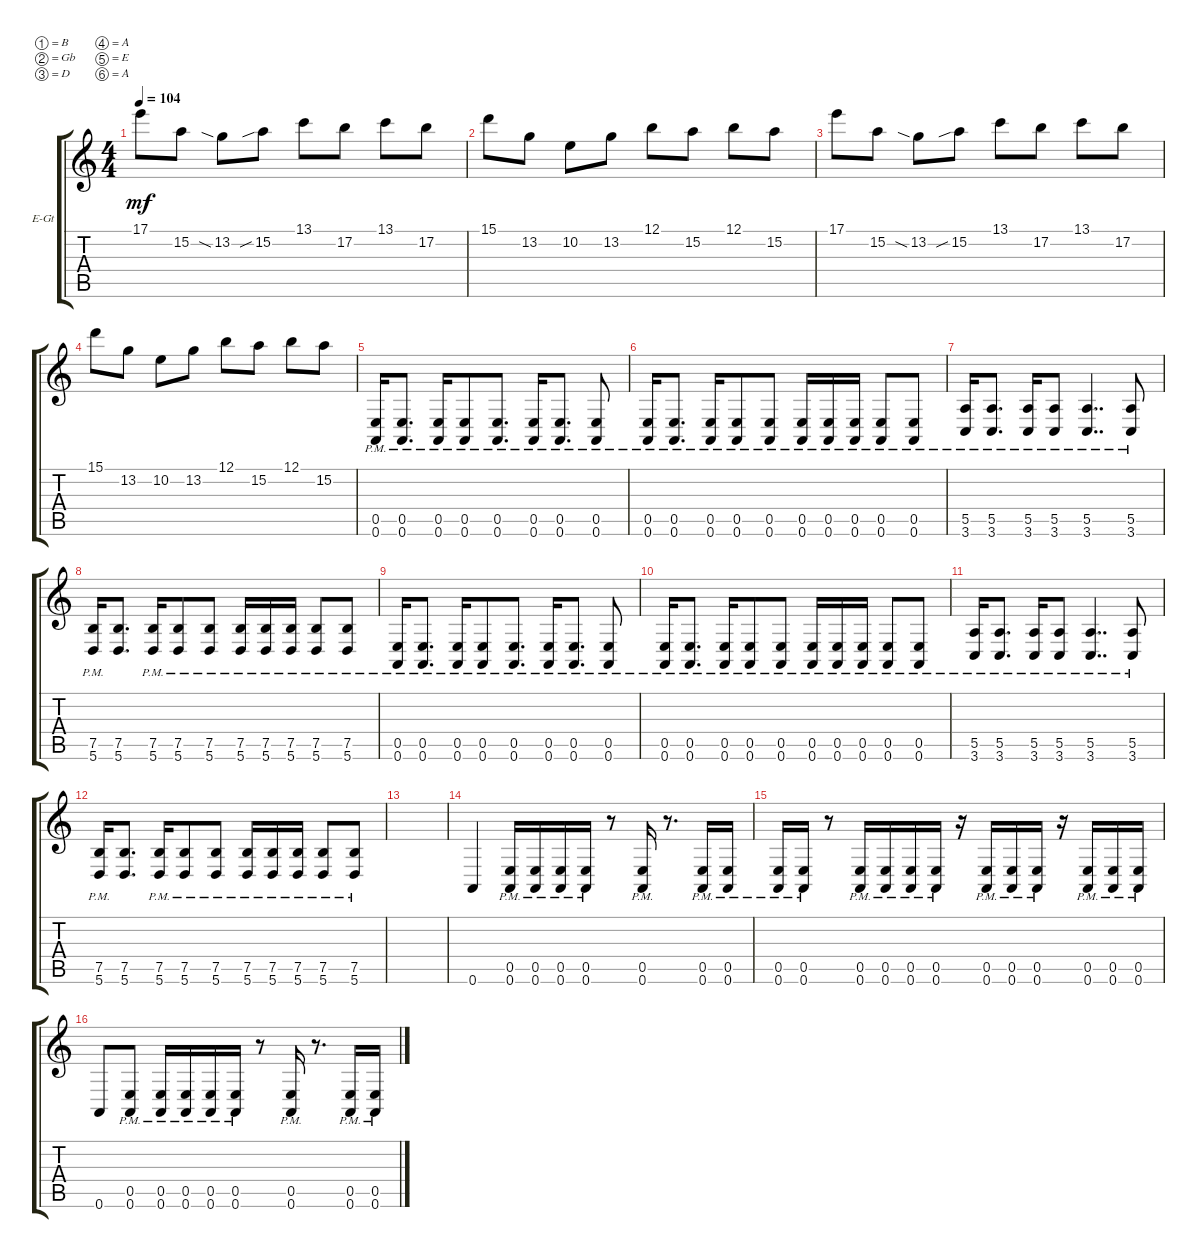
\defaultSystemsLayout 4
\bracketExtendMode groupsimilarinstruments
\firstSystemTrackNameOrientation horizontal
\otherSystemsTrackNameOrientation horizontal
\track ("Eaven Dall - Right" "E-Gt") {instrument distortionguitar}
\staff {score tabs}
\tuning (B3 Gb3 D3 A2 E2 A1)
\ts (4 4)
\tempo 104
\clef g2
\ks c
17.1.8{dy mf} 15.2.8 13.2{sia}.8 15.2{sib}.8 13.1.8 17.2.8 13.1.8 17.2.8 |
15.1.8 13.2.8 10.2.8 13.2.8 12.1.8 15.2.8 12.1.8 15.2.8 |
17.1.8 15.2.8 13.2{sia}.8 15.2{sib}.8 13.1.8 17.2.8 13.1.8 17.2.8 |
15.1.8 13.2.8 10.2.8 13.2.8 12.1.8 15.2.8 12.1.8 15.2.8 |
(0.6{pm} 0.5{pm}).16 (0.6{pm} 0.5{pm}).8{d} (0.6{pm} 0.5{pm}).16 (0.6{pm} 0.5{pm}).8 (0.6{pm} 0.5{pm}).8{d} (0.6{pm} 0.5{pm}).16 (0.6{pm} 0.5{pm}).8{d} (0.6{pm} 0.5{pm}).8 |
(0.6{pm} 0.5{pm}).16 (0.6{pm} 0.5{pm}).8{d} (0.6{pm} 0.5{pm}).16 (0.6{pm} 0.5{pm}).8 (0.6{pm} 0.5{pm}).8 (0.6{pm} 0.5{pm}).16 (0.6{pm} 0.5{pm}).16 (0.6{pm} 0.5{pm}).16 (0.6{pm} 0.5{pm}).8 (0.6{pm} 0.5{pm}).8 |
(3.6{pm} 5.5{pm}).16 (3.6{pm} 5.5{pm}).8{d} (3.6 5.5{pm}).16 (3.6 5.5{pm}).8 (3.6{pm} 5.5{pm}).4{dd} (3.6{pm} 5.5{pm}).8 |
(7.5{pm} 5.6{pm}).16 (5.6 7.5).8{d} (5.6{pm} 7.5{pm}).16 (5.6{pm} 7.5{pm}).8 (5.6{pm} 7.5{pm}).8 (5.6{pm} 7.5{pm}).16 (5.6{pm} 7.5{pm}).16 (5.6{pm} 7.5{pm}).16 (5.6{pm} 7.5{pm}).8 (5.6{pm} 7.5{pm}).8 |
(0.6{pm} 0.5{pm}).16 (0.6{pm} 0.5{pm}).8{d} (0.6{pm} 0.5{pm}).16 (0.6{pm} 0.5{pm}).8 (0.6{pm} 0.5{pm}).8{d} (0.6{pm} 0.5{pm}).16 (0.6{pm} 0.5{pm}).8{d} (0.6{pm} 0.5{pm}).8 |
(0.6{pm} 0.5{pm}).16 (0.6{pm} 0.5{pm}).8{d} (0.6{pm} 0.5{pm}).16 (0.6{pm} 0.5{pm}).8 (0.6{pm} 0.5{pm}).8 (0.6{pm} 0.5{pm}).16 (0.6{pm} 0.5{pm}).16 (0.6{pm} 0.5{pm}).16 (0.6{pm} 0.5{pm}).8 (0.6{pm} 0.5{pm}).8 |
(3.6{pm} 5.5{pm}).16 (3.6{pm} 5.5{pm}).8{d} (3.6 5.5{pm}).16 (3.6 5.5{pm}).8 (3.6{pm} 5.5{pm}).4{dd} (3.6{pm} 5.5{pm}).8 |
(7.5{pm} 5.6{pm}).16 (5.6 7.5).8{d} (5.6{pm} 7.5{pm}).16 (5.6{pm} 7.5{pm}).8 (5.6{pm} 7.5{pm}).8 (5.6{pm} 7.5{pm}).16 (5.6{pm} 7.5{pm}).16 (5.6{pm} 7.5{pm}).16 (5.6{pm} 7.5{pm}).8 (5.6{pm} 7.5{pm}).8 |
|
0.6.4 (0.6{pm} 0.5{pm}).16 (0.6{pm} 0.5{pm}).16 (0.6{pm} 0.5{pm}).16 (0.6{pm} 0.5{pm}).16 r.8 (0.6{pm} 0.5{pm}).16 r.8{d} (0.6{pm} 0.5{pm}).16 (0.5{pm} 0.6{pm}).16 |
(0.5{pm} 0.6{pm}).16 (0.6{pm} 0.5{pm}).16 r.8 (0.6{pm} 0.5{pm}).16 (0.6{pm} 0.5{pm}).16 (0.6{pm} 0.5{pm}).16 (0.6{pm} 0.5{pm}).16 r.16 (0.6{pm} 0.5{pm}).16 (0.6{pm} 0.5{pm}).16 (0.6{pm} 0.5{pm}).16 r.16 (0.6{pm} 0.5{pm}).16 (0.6{pm} 0.5{pm}).16 (0.6{pm} 0.5{pm}).16 |
0.6.8 (0.6{pm} 0.5{pm}).8 (0.6{pm} 0.5{pm}).16 (0.6{pm} 0.5{pm}).16 (0.6{pm} 0.5{pm}).16 (0.6{pm} 0.5{pm}).16 r.8 (0.6{pm} 0.5{pm}).16 r.8{d} (0.6{pm} 0.5{pm}).16 (0.6{pm} 0.5{pm}).16
